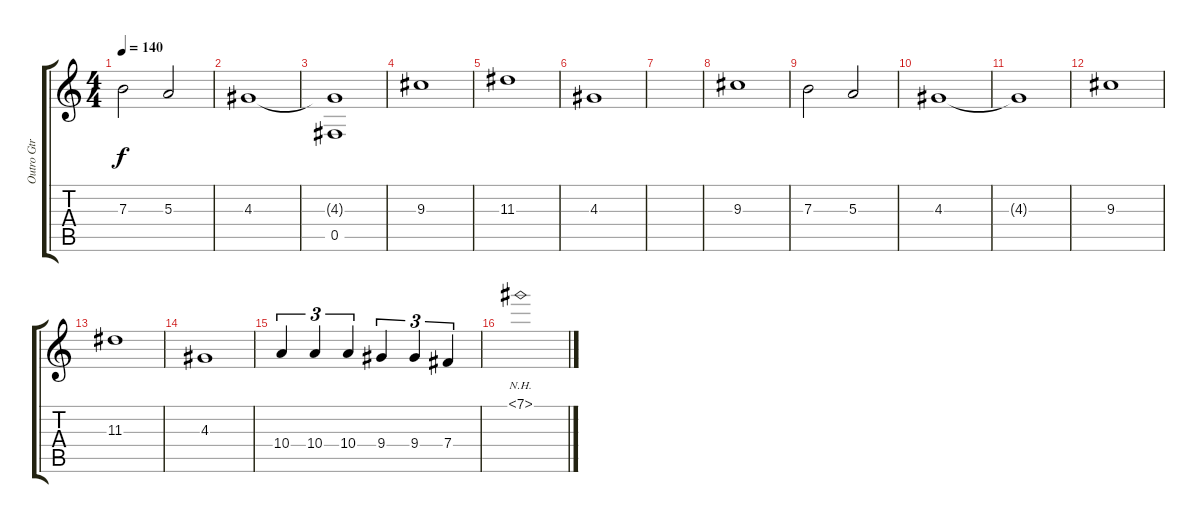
\track ("Outro Gtr" "Outro Gtr") {instrument overdrivenguitar}
\staff {score tabs}
\tuning (Db4 Ab3 E3 B2 Gb2 Db2) {hide}
\ts (4 4)
\tempo 140
\clef g2
\ks c
7.3.2{dy f} 5.3.2 |
4.3.1 |
(4.3{t} 0.5).1 |
9.3.1 |
11.3.1 |
4.3.1 |
|
9.3.1 |
7.3.2 5.3.2 |
4.3.1 |
4.3{t}.1 |
9.3.1 |
11.3.1 |
4.3.1 |
10.4.4{tu (3 2)} 10.4.4{tu (3 2)} 10.4.4{tu (3 2)} 9.4.4{tu (3 2)} 9.4.4{tu (3 2)} 7.4.4{tu (3 2)} |
7.1{nh}.1
